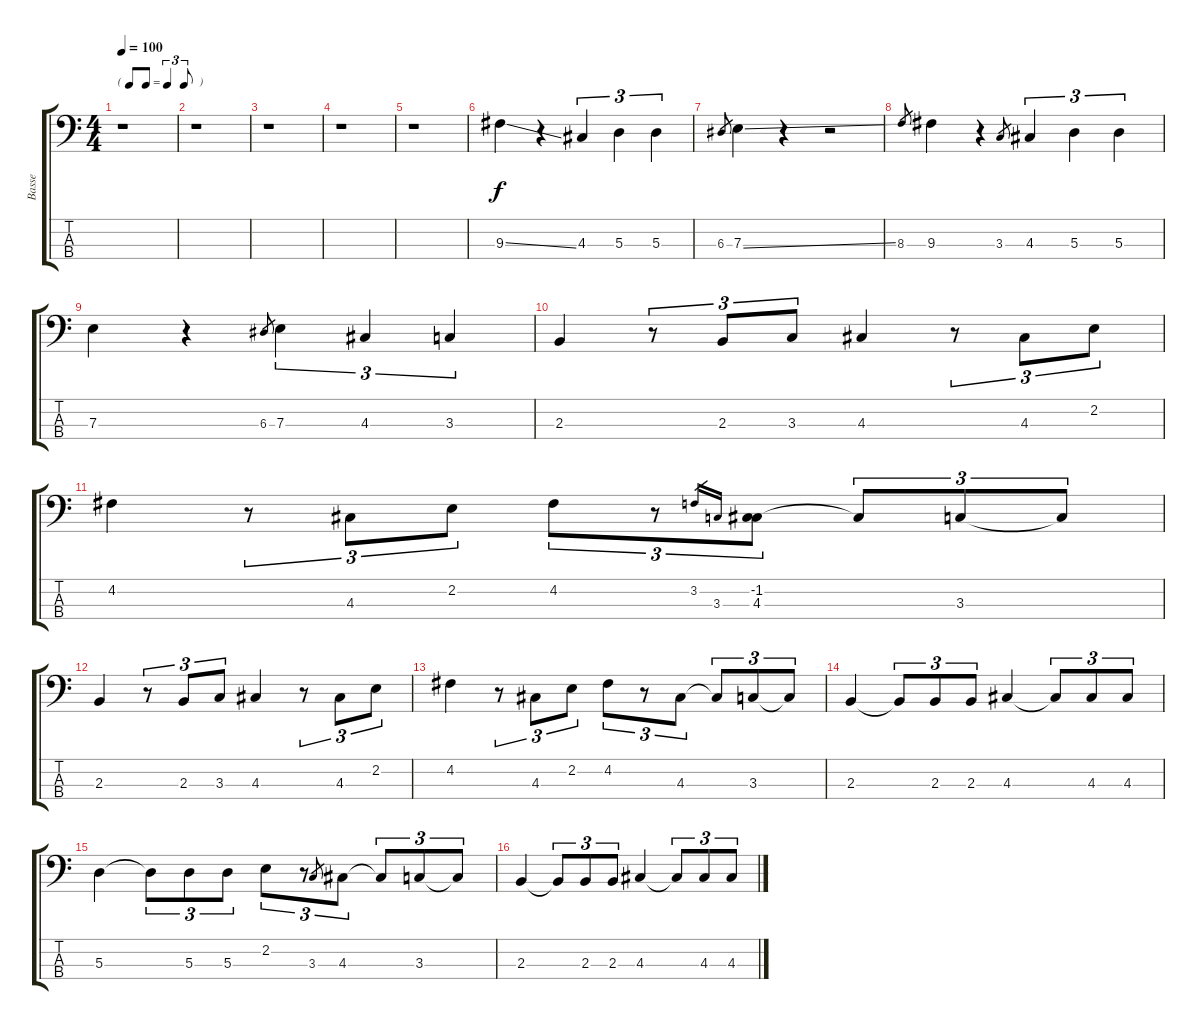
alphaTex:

\track ("Basse" "Basse") {instrument electricbassfinger}
\staff {score tabs}
\tuning (G2 D2 A1 E1) {hide}
\ts (4 4)
\tf triplet8th
\tempo 100
\clef f4
\ks c
r.1{dy f instrument electricbassfinger} |
r.1 |
r.1 |
r.1 |
r.1 |
9.3{ss}.4 r.4 4.3.4{tu (3 2)} 5.3.4{tu (3 2)} 5.3.4{tu (3 2)} |
6.3.8{gr} 7.3{ss}.4 r.4 r.2 |
8.3.8{gr} 9.3.4 r.4 3.3.8{gr} 4.3.4{tu (3 2)} 5.3.4{tu (3 2)} 5.3.4{tu (3 2)} |
7.3.4 r.4 6.3.8{gr} 7.3.4{tu (3 2)} 4.3.4{tu (3 2)} 3.3.4{tu (3 2)} |
2.3.4 r.8{tu (3 2)} 2.3.8{tu (3 2)} 3.3.8{tu (3 2)} 4.3.4 r.8{tu (3 2)} 4.3.8{tu (3 2)} 2.2.8{tu (3 2)} |
4.2.4 r.8{tu (3 2)} 4.3.8{tu (3 2)} 2.2.8{tu (3 2)} 4.2.8{tu (3 2)} r.8{tu (3 2)} 3.2.16{gr} 3.3.16{gr} (-1.2 4.3).8{tu (3 2)} 4.3{t}.8{tu (3 2)} 3.3.8{tu (3 2)} 3.3{t}.8{tu (3 2)} |
2.3.4 r.8{tu (3 2)} 2.3.8{tu (3 2)} 3.3.8{tu (3 2)} 4.3.4 r.8{tu (3 2)} 4.3.8{tu (3 2)} 2.2.8{tu (3 2)} |
4.2.4 r.8{tu (3 2)} 4.3.8{tu (3 2)} 2.2.8{tu (3 2)} 4.2.8{tu (3 2)} r.8{tu (3 2)} 4.3.8{tu (3 2)} 4.3{t}.8{tu (3 2)} 3.3.8{tu (3 2)} 3.3{t}.8{tu (3 2)} |
2.3.4 2.3{t}.8{tu (3 2)} 2.3.8{tu (3 2)} 2.3.8{tu (3 2)} 4.3.4 4.3{t}.8{tu (3 2)} 4.3.8{tu (3 2)} 4.3.8{tu (3 2)} |
5.3.4 5.3{t}.8{tu (3 2)} 5.3.8{tu (3 2)} 5.3.8{tu (3 2)} 2.2.8{tu (3 2)} r.8{tu (3 2)} 3.3.8{gr} 4.3.8{tu (3 2)} 4.3{t}.8{tu (3 2)} 3.3.8{tu (3 2)} 3.3{t}.8{tu (3 2)} |
2.3.4 2.3{t}.8{tu (3 2)} 2.3.8{tu (3 2)} 2.3.8{tu (3 2)} 4.3.4 4.3{t}.8{tu (3 2)} 4.3.8{tu (3 2)} 4.3.8{tu (3 2)}
